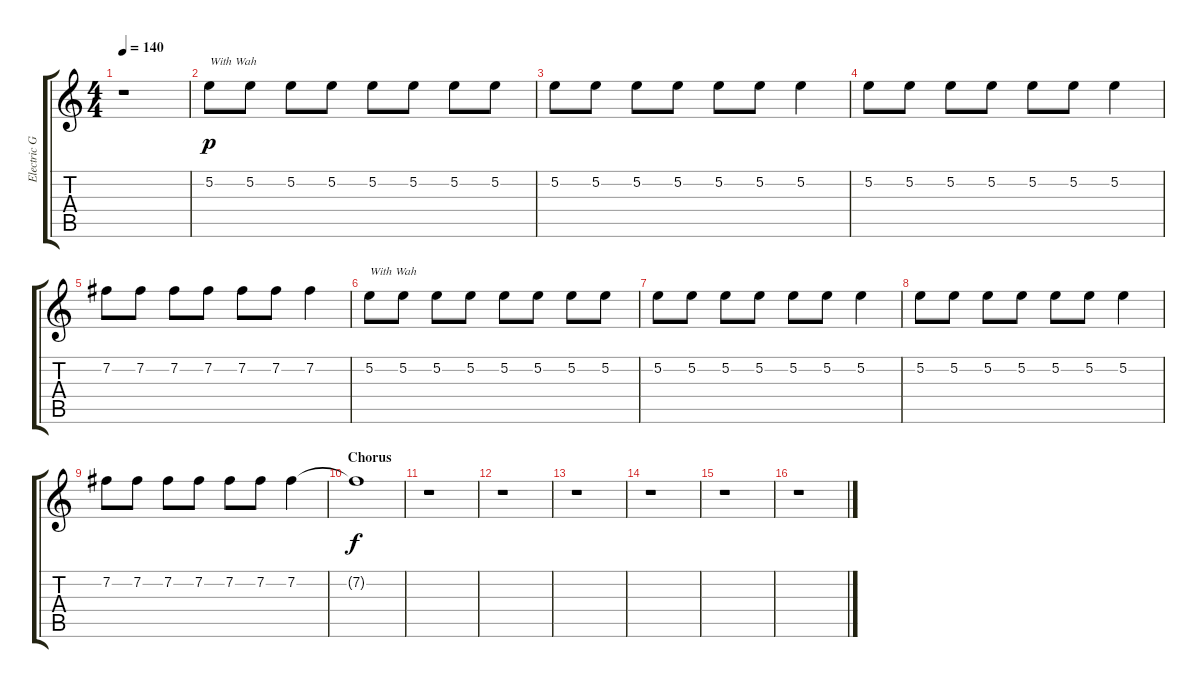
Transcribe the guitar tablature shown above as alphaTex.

\track ("Electric Guitar 3 (Additionnal)" "Electric G") {instrument overdrivenguitar}
\staff {score tabs}
\tuning (E4 B3 G3 D3 A2 E2) {hide}
\ts (4 4)
\tempo 140
\clef g2
\ks c
r.1{dy p} |
5.2.8{txt "With Wah " volume 10} 5.2.8 5.2.8 5.2.8 5.2.8 5.2.8 5.2.8 5.2.8 |
5.2.8{txt " "} 5.2.8 5.2.8 5.2.8 5.2.8 5.2.8 5.2.4 |
5.2.8{txt " "} 5.2.8 5.2.8 5.2.8 5.2.8 5.2.8 5.2.4 |
7.2.8 7.2.8 7.2.8 7.2.8 7.2.8 7.2.8 7.2.4 |
5.2.8{txt "With Wah " volume 10} 5.2.8 5.2.8 5.2.8 5.2.8 5.2.8 5.2.8 5.2.8 |
5.2.8{txt " "} 5.2.8 5.2.8 5.2.8 5.2.8 5.2.8 5.2.4 |
5.2.8{txt " "} 5.2.8 5.2.8 5.2.8 5.2.8 5.2.8 5.2.4 |
7.2.8 7.2.8 7.2.8 7.2.8 7.2.8 7.2.8 7.2.4 |
\section ("" "Chorus")
7.2{t}.1{dy f} |
r.1 |
r.1 |
r.1 |
r.1 |
r.1 |
r.1
